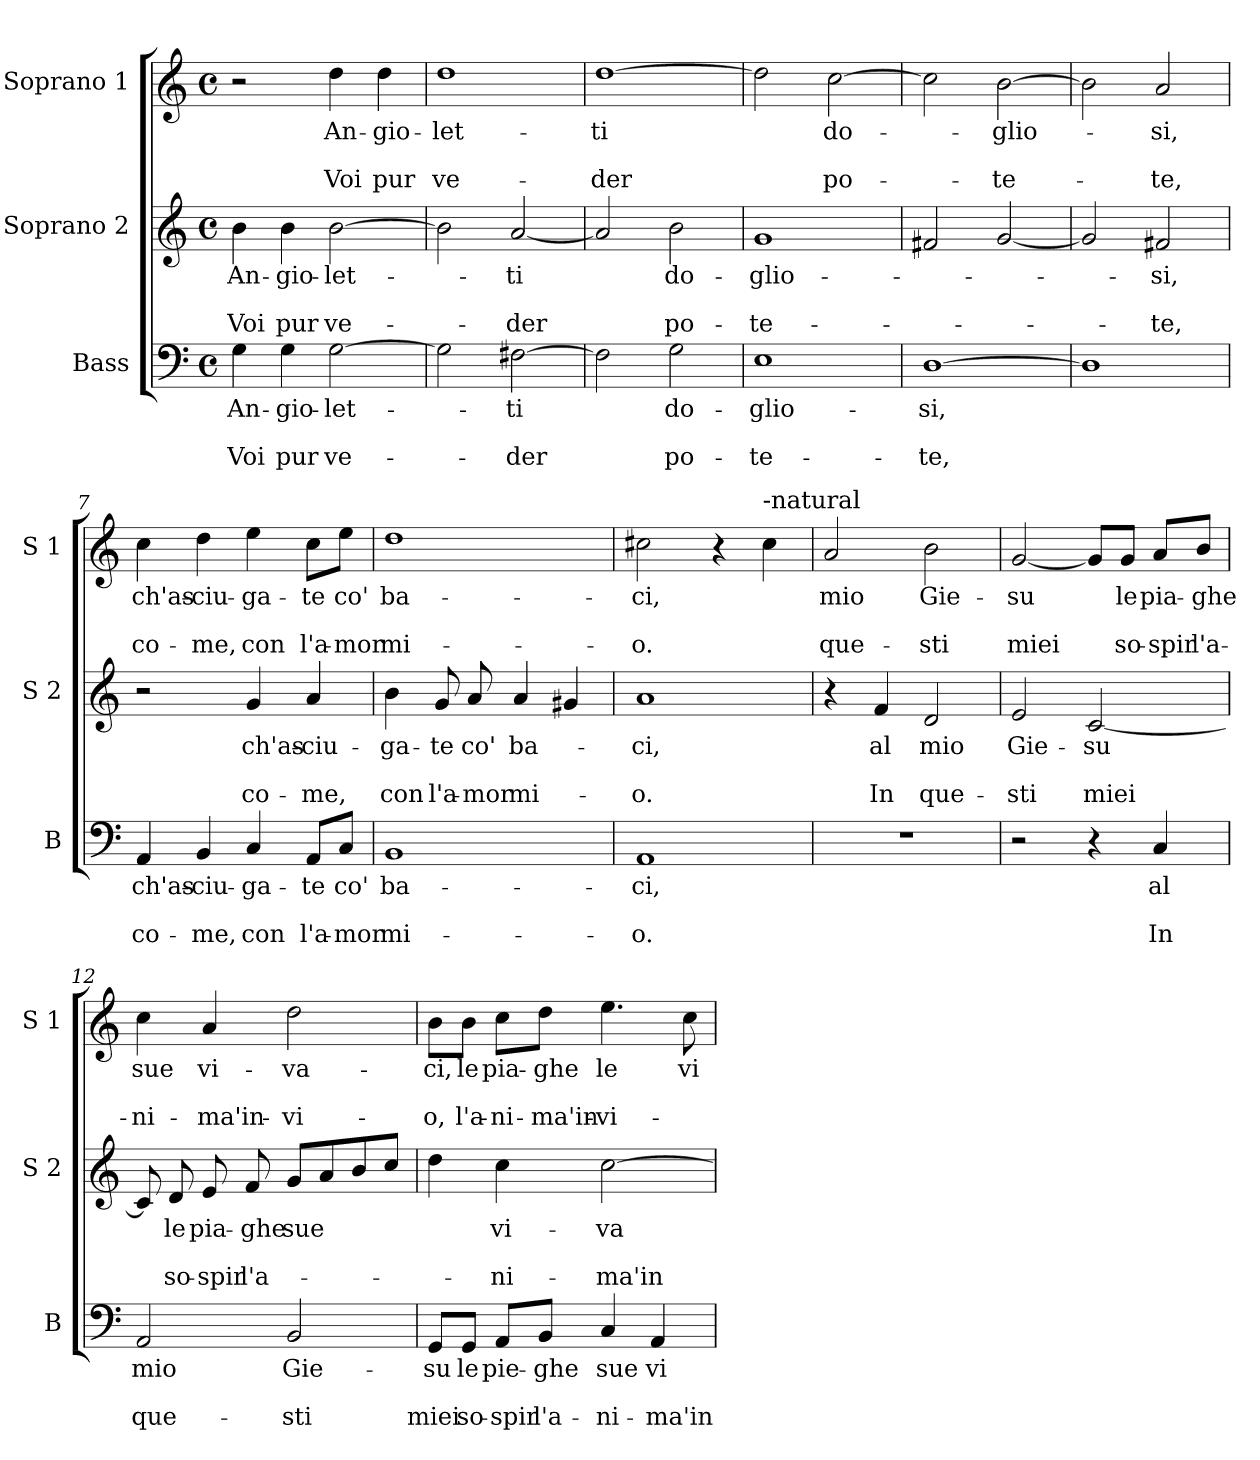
**kern	**text	**text	**text	**kern	**text	**text	**text	**kern	**text	**text	**text
*part3	*part3	*part3	*part3	*part2	*part2	*part2	*part2	*part1	*part1	*part1	*part1
*staff3	*staff3	*staff3	*staff3	*staff2	*staff2	*staff2	*staff2	*staff1	*staff1	*staff1	*staff1
*I"Bass	*	*	*	*I"Soprano 2	*	*	*	*I"Soprano 1	*	*	*
*I'B	*	*	*	*I'S 2	*	*	*	*I'S 1	*	*	*
*clefF4	*	*	*	*clefG2	*	*	*	*clefG2	*	*	*
*k[]	*	*	*	*k[]	*	*	*	*k[]	*	*	*
*C:	*	*	*	*C:	*	*	*	*C:	*	*	*
*M4/4	*	*	*	*M4/4	*	*	*	*M4/4	*	*	*
*met(c)	*	*	*	*met(c)	*	*	*	*met(c)	*	*	*
=1	=1	=1	=1	=1	=1	=1	=1	=1	=1	=1	=1
!	!LO:LY:b	!	!LO:LY:b	!	!LO:LY:b	!	!LO:LY:b	!	!	!	!
4G\	An-	.	Voi	4b\	An-	.	Voi	2r	.	.	.
!	!LO:LY:b	!	!LO:LY:b	!	!LO:LY:b	!	!LO:LY:b	!	!	!	!
4G\	-gio-	.	pur	4b\	-gio-	.	pur	.	.	.	.
!	!LO:LY:b	!	!LO:LY:b	!	!LO:LY:b	!	!LO:LY:b	!	!LO:LY:b	!	!LO:LY:b
[2G\	-let-	.	ve-	[2b\	-let-	.	ve-	4dd\	An-	.	Voi
!	!	!	!	!	!	!	!	!	!LO:LY:b	!	!LO:LY:b
.	.	.	.	.	.	.	.	4dd\	-gio-	.	pur
=2	=2	=2	=2	=2	=2	=2	=2	=2	=2	=2	=2
!	!	!	!	!	!	!	!	!	!LO:LY:b	!	!LO:LY:b
2G\]	.	.	.	2b\]	.	.	.	1dd	-let-	.	ve-
!	!LO:LY:b	!	!LO:LY:b	!	!LO:LY:b	!	!LO:LY:b	!	!	!	!
[2F#X\	-ti	.	-der	[2a/	-ti	.	-der	.	.	.	.
=3	=3	=3	=3	=3	=3	=3	=3	=3	=3	=3	=3
!	!	!	!	!	!	!	!	!	!LO:LY:b	!	!LO:LY:b
2F#\]	.	.	.	2a/]	.	.	.	[1dd	-ti	.	-der
!	!LO:LY:b	!	!LO:LY:b	!	!LO:LY:b	!	!LO:LY:b	!	!	!	!
2G\	do-	.	po-	2b\	do-	.	po-	.	.	.	.
=4	=4	=4	=4	=4	=4	=4	=4	=4	=4	=4	=4
!	!LO:LY:b	!	!LO:LY:b	!	!LO:LY:b	!	!LO:LY:b	!	!	!	!
1E	-glio-	.	-te-	1g	-glio-	.	-te-	2dd\]	.	.	.
!	!	!	!	!	!	!	!	!	!LO:LY:b	!	!LO:LY:b
.	.	.	.	.	.	.	.	[2cc\	do-	.	po-
=5	=5	=5	=5	=5	=5	=5	=5	=5	=5	=5	=5
!	!LO:LY:b	!	!LO:LY:b	!	!	!	!	!	!	!	!
[1D	-si,	.	-te,	2f#X/	.	.	.	2cc\]	.	.	.
!	!	!	!	!	!	!	!	!	!LO:LY:b	!	!LO:LY:b
.	.	.	.	[2g/	.	.	.	[2b\	-glio-	.	-te-
!!LO:LB:g=z
=6	=6	=6	=6	=6	=6	=6	=6	=6	=6	=6	=6
1D]	.	.	.	2g/]	.	.	.	2b\]	.	.	.
!	!	!	!	!	!LO:LY:b	!	!LO:LY:b	!	!LO:LY:b	!	!LO:LY:b
.	.	.	.	2f#X/	-si,	.	-te,	2a/	-si,	.	-te,
=7	=7	=7	=7	=7	=7	=7	=7	=7	=7	=7	=7
!	!LO:LY:b	!	!LO:LY:b	!	!	!	!	!	!LO:LY:b	!	!LO:LY:b
4AA/	ch'as-	.	co-	2r	.	.	.	4cc\	ch'as-	.	co-
!	!LO:LY:b	!	!LO:LY:b	!	!	!	!	!	!LO:LY:b	!	!LO:LY:b
4BB/	-ciu-	.	-me,	.	.	.	.	4dd\	-ciu-	.	-me,
!	!LO:LY:b	!	!LO:LY:b	!	!LO:LY:b	!	!LO:LY:b	!	!LO:LY:b	!	!LO:LY:b
4C/	-ga-	.	con	4g/	ch'as-	.	co-	4ee\	-ga-	.	con
!	!LO:LY:b	!	!LO:LY:b	!	!LO:LY:b	!	!LO:LY:b	!	!LO:LY:b	!	!LO:LY:b
8AA/L	-te	.	l'a-	4a/	-ciu-	.	-me,	8cc\L	-te	.	l'a-
!	!LO:LY:b	!	!LO:LY:b	!	!	!	!	!	!LO:LY:b	!	!LO:LY:b
8C/J	co'	.	-mor	.	.	.	.	8ee\J	co'	.	-mor
=8	=8	=8	=8	=8	=8	=8	=8	=8	=8	=8	=8
!	!LO:LY:b	!	!LO:LY:b	!	!LO:LY:b	!	!LO:LY:b	!	!LO:LY:b	!	!LO:LY:b
1BB	ba-	.	mi-	4b\	-ga-	.	con	1dd	ba-	.	mi-
!	!	!	!	!	!LO:LY:b	!	!LO:LY:b	!	!	!	!
.	.	.	.	8g/	-te	.	l'a-	.	.	.	.
!	!	!	!	!	!LO:LY:b	!	!LO:LY:b	!	!	!	!
.	.	.	.	8a/	co'	.	-mor	.	.	.	.
!	!	!	!	!	!LO:LY:b	!	!LO:LY:b	!	!	!	!
.	.	.	.	4a/	ba-	.	mi-	.	.	.	.
.	.	.	.	4g#X/	.	.	.	.	.	.	.
=9	=9	=9	=9	=9	=9	=9	=9	=9	=9	=9	=9
!	!LO:LY:b	!	!LO:LY:b	!	!LO:LY:b	!	!LO:LY:b	!	!LO:LY:b	!	!LO:LY:b
1AA	-ci,	.	-o.	1a	-ci,	.	-o.	2cc#X\	-ci,	.	-o.
.	.	.	.	.	.	.	.	4r	.	.	.
!	!	!	!	!	!	!	!	!LO:TX:a:t=-natural	!	!	!
.	.	.	.	.	.	.	.	4cc#\	.	.	.
=10	=10	=10	=10	=10	=10	=10	=10	=10	=10	=10	=10
!	!	!	!	!	!	!	!	!	!LO:LY:b	!	!LO:LY:b
1r	.	.	.	4r	.	.	.	2a/	mio	.	que-
!	!	!	!	!	!LO:LY:b	!	!LO:LY:b	!	!	!	!
.	.	.	.	4f/	al	.	In	.	.	.	.
!	!	!	!	!	!LO:LY:b	!	!LO:LY:b	!	!LO:LY:b	!	!LO:LY:b
.	.	.	.	2d/	mio	.	que-	2b\	Gie-	.	-sti
!!LO:PB:g=z
=11	=11	=11	=11	=11	=11	=11	=11	=11	=11	=11	=11
!	!	!	!	!	!LO:LY:b	!	!LO:LY:b	!	!LO:LY:b	!	!LO:LY:b
2r	.	.	.	2e/	Gie-	.	-sti	[2g/	-su	.	miei
!	!	!	!	!	!LO:LY:b	!	!LO:LY:b	!	!	!	!
4r	.	.	.	[2c/	-su	.	miei	8g/L]	.	.	.
!	!	!	!	!	!	!	!	!	!LO:LY:b	!	!LO:LY:b
.	.	.	.	.	.	.	.	8g/J	le	.	so-
!	!LO:LY:b	!	!LO:LY:b	!	!	!	!	!	!LO:LY:b	!	!LO:LY:b
4C/	al	.	In	.	.	.	.	8a/L	pia-	.	-spir
!	!	!	!	!	!	!	!	!	!LO:LY:b	!	!LO:LY:b
.	.	.	.	.	.	.	.	8b/J	-ghe	.	l'a-
=12	=12	=12	=12	=12	=12	=12	=12	=12	=12	=12	=12
!	!LO:LY:b	!	!LO:LY:b	!	!	!	!	!	!LO:LY:b	!	!LO:LY:b
2AA/	mio	.	que-	8c/]	.	.	.	4cc\	sue	.	-ni-
!	!	!	!	!	!LO:LY:b	!	!LO:LY:b	!	!	!	!
.	.	.	.	8d/	le	.	so-	.	.	.	.
!	!	!	!	!	!LO:LY:b	!	!LO:LY:b	!	!LO:LY:b	!	!LO:LY:b
.	.	.	.	8e/	pia-	.	-spir	4a/	vi-	.	-ma'in-
!	!	!	!	!	!LO:LY:b	!	!LO:LY:b	!	!	!	!
.	.	.	.	8f/	-ghe	.	l'a-	.	.	.	.
!	!LO:LY:b	!	!LO:LY:b	!	!LO:LY:b	!	!	!	!LO:LY:b	!	!LO:LY:b
2BB/	Gie-	.	-sti	8g/L	sue	.	.	2dd\	-va-	.	-vi-
.	.	.	.	8a/	.	.	.	.	.	.	.
.	.	.	.	8b/	.	.	.	.	.	.	.
.	.	.	.	8cc/J	.	.	.	.	.	.	.
=13	=13	=13	=13	=13	=13	=13	=13	=13	=13	=13	=13
!	!LO:LY:b	!	!LO:LY:b	!	!	!	!	!	!LO:LY:b	!	!LO:LY:b
8GG/L	-su	.	miei	4dd\	.	.	.	8b\L	-ci,	.	-o,
!	!LO:LY:b	!	!LO:LY:b	!	!	!	!	!	!LO:LY:b	!	!LO:LY:b
8GG/J	le	.	so-	.	.	.	.	8b\J	le	.	l'a-
!	!LO:LY:b	!	!LO:LY:b	!	!LO:LY:b	!	!LO:LY:b	!	!LO:LY:b	!	!LO:LY:b
8AA/L	pie-	.	-spir	4cc\	vi-	.	-ni-	8cc\L	pia-	.	-ni-
!	!LO:LY:b	!	!LO:LY:b	!	!	!	!	!	!LO:LY:b	!	!LO:LY:b
8BB/J	-ghe	.	l'a-	.	.	.	.	8dd\J	-ghe	.	-ma'in-
!	!LO:LY:b	!	!LO:LY:b	!	!LO:LY:b	!	!LO:LY:b	!	!LO:LY:b	!	!LO:LY:b
4C/	sue	.	-ni-	[2cc\	-va-	.	-ma'in-	4.ee\	le	.	-vi-
!	!LO:LY:b	!	!LO:LY:b	!	!	!	!	!	!	!	!
4AA/	vi-	.	-ma'in-	.	.	.	.	.	.	.	.
!	!	!	!	!	!	!	!	!	!LO:LY:b	!	!
.	.	.	.	.	.	.	.	8cc\	vi-	.	.
=	=	=	=	=	=	=	=	=	=	=	=
*-	*-	*-	*-	*-	*-	*-	*-	*-	*-	*-	*-
